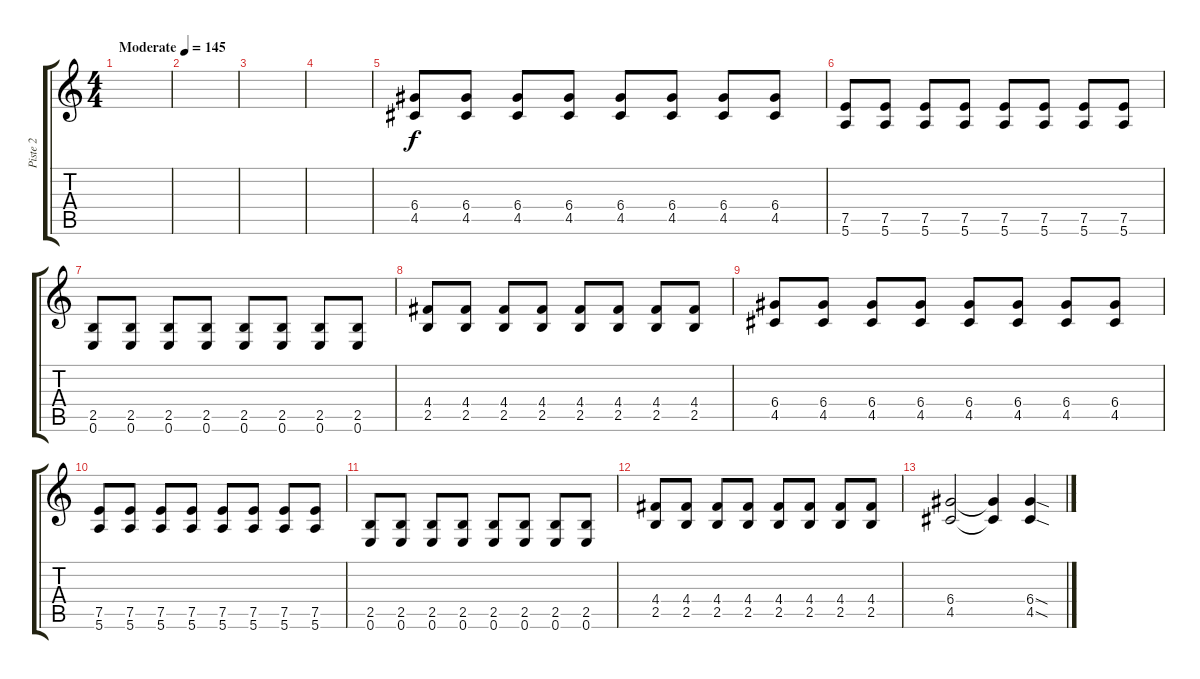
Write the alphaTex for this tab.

\track ("Piste 2" "Piste 2") {instrument distortionguitar}
\staff {score tabs}
\tuning (E4 B3 G3 D3 A2 E2) {hide}
\ts (4 4)
\tempo (145 "Moderate")
\clef g2
\ks c
|
|
|
|
(6.4 4.5).8 (6.4 4.5).8 (6.4 4.5).8 (6.4 4.5).8 (6.4 4.5).8 (6.4 4.5).8 (6.4 4.5).8 (6.4 4.5).8 |
(7.5 5.6).8 (7.5 5.6).8 (7.5 5.6).8 (7.5 5.6).8 (7.5 5.6).8 (7.5 5.6).8 (7.5 5.6).8 (7.5 5.6).8 |
(2.5 0.6).8 (2.5 0.6).8 (2.5 0.6).8 (2.5 0.6).8 (2.5 0.6).8 (2.5 0.6).8 (2.5 0.6).8 (2.5 0.6).8 |
(4.4 2.5).8 (4.4 2.5).8 (4.4 2.5).8 (4.4 2.5).8 (4.4 2.5).8 (4.4 2.5).8 (4.4 2.5).8 (4.4 2.5).8 |
(6.4 4.5).8 (6.4 4.5).8 (6.4 4.5).8 (6.4 4.5).8 (6.4 4.5).8 (6.4 4.5).8 (6.4 4.5).8 (6.4 4.5).8 |
(7.5 5.6).8 (7.5 5.6).8 (7.5 5.6).8 (7.5 5.6).8 (7.5 5.6).8 (7.5 5.6).8 (7.5 5.6).8 (7.5 5.6).8 |
(2.5 0.6).8 (2.5 0.6).8 (2.5 0.6).8 (2.5 0.6).8 (2.5 0.6).8 (2.5 0.6).8 (2.5 0.6).8 (2.5 0.6).8 |
(4.4 2.5).8 (4.4 2.5).8 (4.4 2.5).8 (4.4 2.5).8 (4.4 2.5).8 (4.4 2.5).8 (4.4 2.5).8 (4.4 2.5).8 |
(6.4 4.5).2 (6.4{t} 4.5{t}).4 (6.4{sod} 4.5{sod}).4
